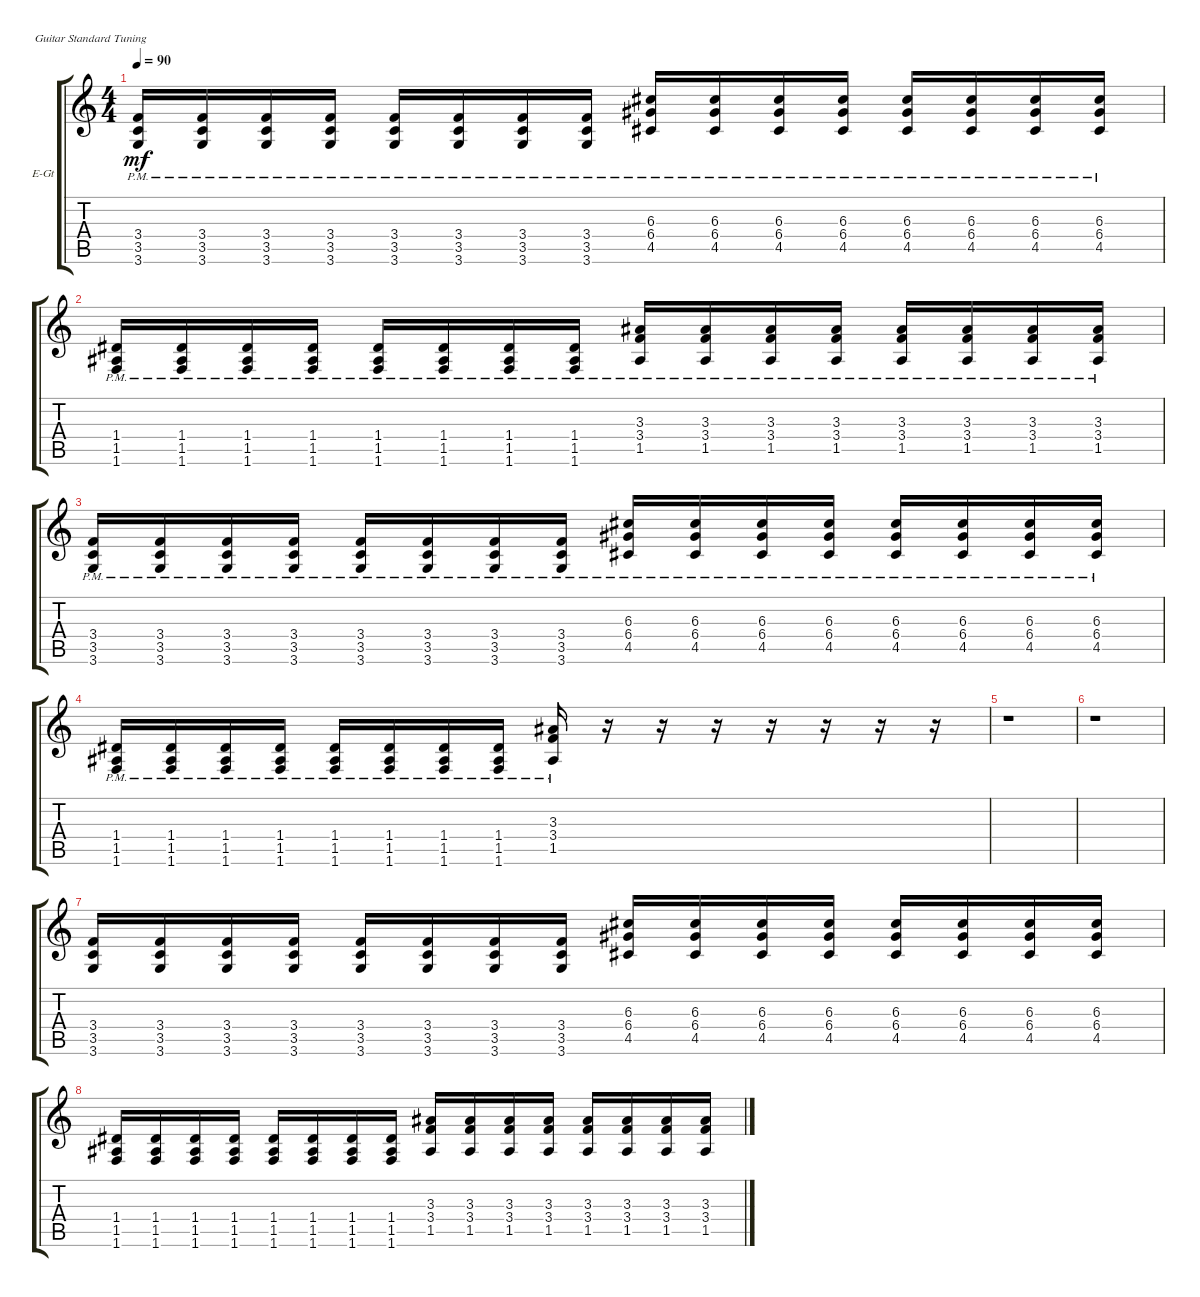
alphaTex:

\defaultSystemsLayout 4
\bracketExtendMode groupsimilarinstruments
\firstSystemTrackNameOrientation horizontal
\otherSystemsTrackNameOrientation horizontal
\track ("Electric Guitar" "E-Gt") {instrument electricguitarclean}
\staff {score tabs}
\tuning (E4 B3 G3 D3 A2 E2)
\ts (4 4)
\tempo 90
\clef g2
\scale
0.333333
\ks c
(3.6{pm} 3.5{pm} 3.4{pm}).16{dy mf} (3.6{pm} 3.5{pm} 3.4{pm}).16 (3.6{pm} 3.5{pm} 3.4{pm}).16 (3.6{pm} 3.5{pm} 3.4{pm}).16 (3.5{pm} 3.6{pm} 3.4{pm}).16 (3.5{pm} 3.6{pm} 3.4{pm}).16 (3.5{pm} 3.6{pm} 3.4{pm}).16 (3.5{pm} 3.6{pm} 3.4{pm}).16 (4.5{pm} 6.4{pm} 6.3{pm}).16 (4.5{pm} 6.4{pm} 6.3{pm}).16 (4.5{pm} 6.4{pm} 6.3{pm}).16 (4.5{pm} 6.4{pm} 6.3{pm}).16 (4.5{pm} 6.4{pm} 6.3{pm}).16 (4.5{pm} 6.4{pm} 6.3{pm}).16 (4.5{pm} 6.4{pm} 6.3{pm}).16 (4.5{pm} 6.4{pm} 6.3{pm}).16 |
(1.6{pm} 1.5{pm} 1.4{pm}).16 (1.6{pm} 1.5{pm} 1.4{pm}).16 (1.6{pm} 1.5{pm} 1.4{pm}).16 (1.6{pm} 1.5{pm} 1.4{pm}).16 (1.6{pm} 1.5{pm} 1.4{pm}).16 (1.6{pm} 1.5{pm} 1.4{pm}).16 (1.6{pm} 1.5{pm} 1.4{pm}).16 (1.6{pm} 1.5{pm} 1.4{pm}).16 (1.5{pm} 3.4{pm} 3.3{pm}).16 (1.5{pm} 3.4{pm} 3.3{pm}).16 (1.5{pm} 3.4{pm} 3.3{pm}).16 (1.5{pm} 3.4{pm} 3.3{pm}).16 (1.5{pm} 3.4{pm} 3.3{pm}).16 (1.5{pm} 3.4{pm} 3.3{pm}).16 (1.5{pm} 3.4{pm} 3.3{pm}).16 (1.5{pm} 3.4{pm} 3.3{pm}).16 |
\scale
0.333333 (3.6{pm} 3.5{pm} 3.4{pm}).16 (3.6{pm} 3.5{pm} 3.4{pm}).16 (3.6{pm} 3.5{pm} 3.4{pm}).16 (3.6{pm} 3.5{pm} 3.4{pm}).16 (3.5{pm} 3.6{pm} 3.4{pm}).16 (3.5{pm} 3.6{pm} 3.4{pm}).16 (3.5{pm} 3.6{pm} 3.4{pm}).16 (3.5{pm} 3.6{pm} 3.4{pm}).16 (4.5{pm} 6.4{pm} 6.3{pm}).16 (4.5{pm} 6.4{pm} 6.3{pm}).16 (4.5{pm} 6.4{pm} 6.3{pm}).16 (4.5{pm} 6.4{pm} 6.3{pm}).16 (4.5{pm} 6.4{pm} 6.3{pm}).16 (4.5{pm} 6.4{pm} 6.3{pm}).16 (4.5{pm} 6.4{pm} 6.3{pm}).16 (4.5{pm} 6.4{pm} 6.3{pm}).16 |
(1.6{pm} 1.5{pm} 1.4{pm}).16 (1.6{pm} 1.5{pm} 1.4{pm}).16 (1.6{pm} 1.5{pm} 1.4{pm}).16 (1.6{pm} 1.5{pm} 1.4{pm}).16 (1.6{pm} 1.5{pm} 1.4{pm}).16 (1.6{pm} 1.5{pm} 1.4{pm}).16 (1.6{pm} 1.5{pm} 1.4{pm}).16 (1.6{pm} 1.5{pm} 1.4{pm}).16 (1.5{pm} 3.4{pm} 3.3{pm}).16 r.16 r.16 r.16 r.16 r.16 r.16 r.16 |
\scale
0.333333 r.1 |
r.1 |
\scale
0.333333 (3.6 3.5 3.4).16 (3.6 3.5 3.4).16 (3.6 3.5 3.4).16 (3.6 3.5 3.4).16 (3.5 3.6 3.4).16 (3.5 3.6 3.4).16 (3.5 3.6 3.4).16 (3.5 3.6 3.4).16 (4.5 6.4 6.3).16 (4.5 6.4 6.3).16 (4.5 6.4 6.3).16 (4.5 6.4 6.3).16 (4.5 6.4 6.3).16 (4.5 6.4 6.3).16 (4.5 6.4 6.3).16 (4.5 6.4 6.3).16 |
(1.6 1.5 1.4).16 (1.6 1.5 1.4).16 (1.6 1.5 1.4).16 (1.6 1.5 1.4).16 (1.6 1.5 1.4).16 (1.6 1.5 1.4).16 (1.6 1.5 1.4).16 (1.6 1.5 1.4).16 (1.5 3.4 3.3).16 (1.5 3.4 3.3).16 (1.5 3.4 3.3).16 (1.5 3.4 3.3).16 (1.5 3.4 3.3).16 (1.5 3.4 3.3).16 (1.5 3.4 3.3).16 (1.5 3.4 3.3).16
